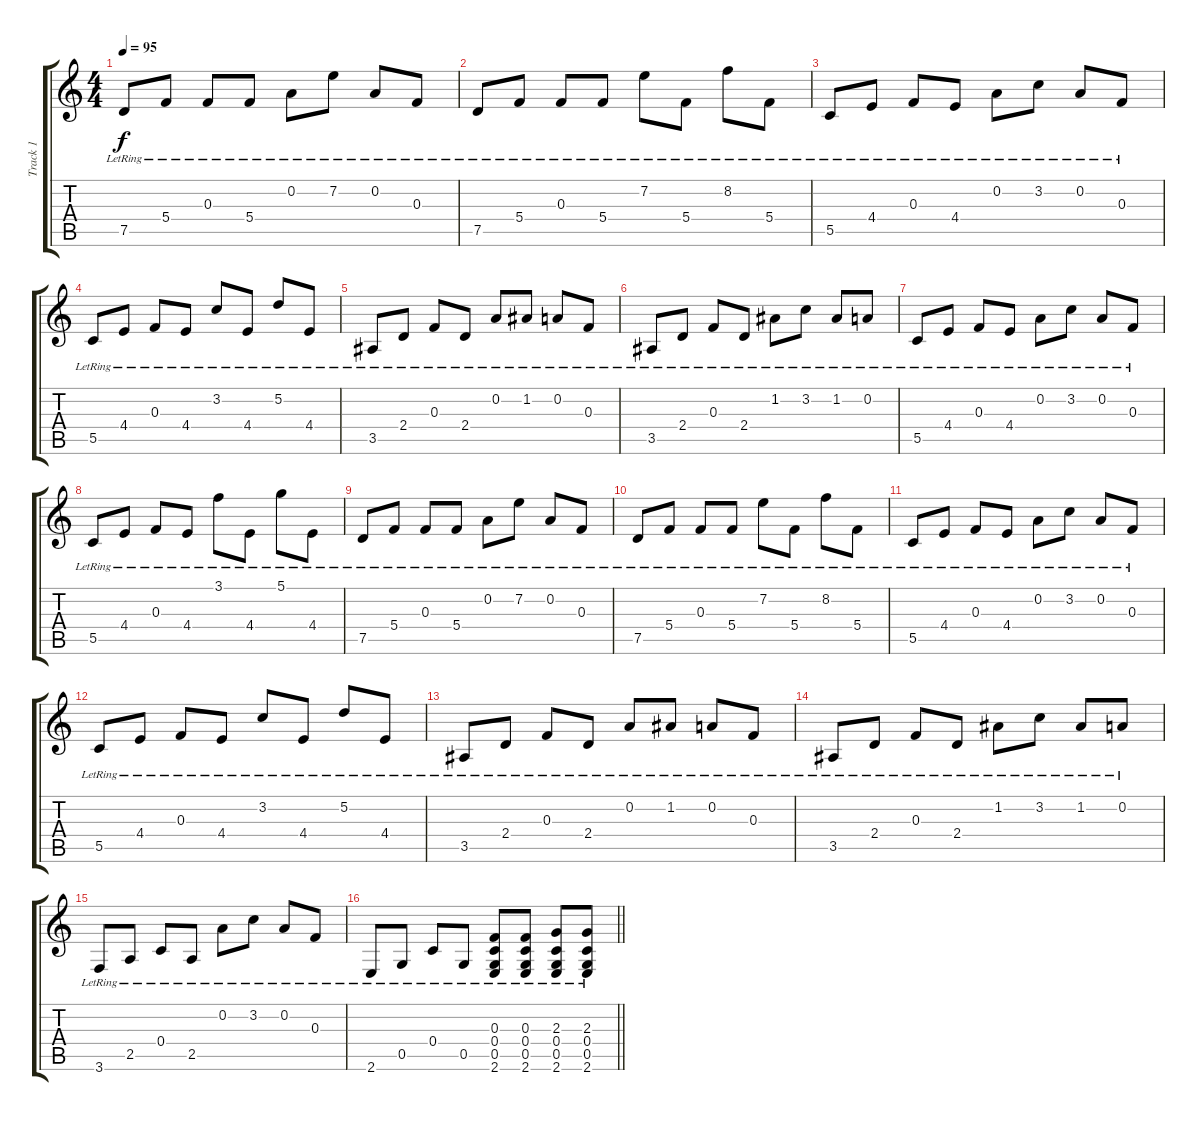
\track ("Track 1" "Track 1") {instrument acousticguitarsteel}
\staff {score tabs}
\tuning (D4 A3 F3 C3 G2 D2) {hide}
\ts (4 4)
\tempo 95
\clef g2
\ks c
7.5{lr}.8{dy f} 5.4{lr}.8 0.3{lr}.8 5.4{lr}.8 0.2{lr}.8 7.2{lr}.8 0.2{lr}.8 0.3{lr}.8 |
7.5{lr}.8 5.4{lr}.8 0.3{lr}.8 5.4{lr}.8 7.2{lr}.8 5.4{lr}.8 8.2{lr}.8 5.4{lr}.8 |
5.5{lr}.8 4.4{lr}.8 0.3{lr}.8 4.4{lr}.8 0.2{lr}.8 3.2{lr}.8 0.2{lr}.8 0.3{lr}.8 |
5.5{lr}.8 4.4{lr}.8 0.3{lr}.8 4.4{lr}.8 3.2{lr}.8 4.4{lr}.8 5.2{lr}.8 4.4{lr}.8 |
3.5{lr}.8 2.4{lr}.8 0.3{lr}.8 2.4{lr}.8 0.2{lr}.8 1.2{lr}.8 0.2{lr}.8 0.3{lr}.8 |
3.5{lr}.8 2.4{lr}.8 0.3{lr}.8 2.4{lr}.8 1.2{lr}.8 3.2{lr}.8 1.2{lr}.8 0.2{lr}.8 |
5.5{lr}.8 4.4{lr}.8 0.3{lr}.8 4.4{lr}.8 0.2{lr}.8 3.2{lr}.8 0.2{lr}.8 0.3{lr}.8 |
5.5{lr}.8 4.4{lr}.8 0.3{lr}.8 4.4{lr}.8 3.1{lr}.8 4.4{lr}.8 5.1{lr}.8 4.4{lr}.8 |
7.5{lr}.8 5.4{lr}.8 0.3{lr}.8 5.4{lr}.8 0.2{lr}.8 7.2{lr}.8 0.2{lr}.8 0.3{lr}.8 |
7.5{lr}.8 5.4{lr}.8 0.3{lr}.8 5.4{lr}.8 7.2{lr}.8 5.4{lr}.8 8.2{lr}.8 5.4{lr}.8 |
5.5{lr}.8 4.4{lr}.8 0.3{lr}.8 4.4{lr}.8 0.2{lr}.8 3.2{lr}.8 0.2{lr}.8 0.3{lr}.8 |
5.5{lr}.8 4.4{lr}.8 0.3{lr}.8 4.4{lr}.8 3.2{lr}.8 4.4{lr}.8 5.2{lr}.8 4.4{lr}.8 |
3.5{lr}.8 2.4{lr}.8 0.3{lr}.8 2.4{lr}.8 0.2{lr}.8 1.2{lr}.8 0.2{lr}.8 0.3{lr}.8 |
3.5{lr}.8 2.4{lr}.8 0.3{lr}.8 2.4{lr}.8 1.2{lr}.8 3.2{lr}.8 1.2{lr}.8 0.2{lr}.8 |
3.6{lr}.8 2.5{lr}.8 0.4{lr}.8 2.5{lr}.8 0.2{lr}.8 3.2{lr}.8 0.2{lr}.8 0.3{lr}.8 |
\barLineRight lightlight
2.6{lr}.8 0.5{lr}.8 0.4{lr}.8 0.5{lr}.8 (0.3{lr} 0.4{lr} 0.5{lr} 2.6{lr}).8 (0.3{lr} 0.4{lr} 0.5{lr} 2.6{lr}).8 (2.3{lr} 0.4{lr} 0.5{lr} 2.6{lr}).8 (2.3{lr} 0.4{lr} 0.5{lr} 2.6{lr}).8
